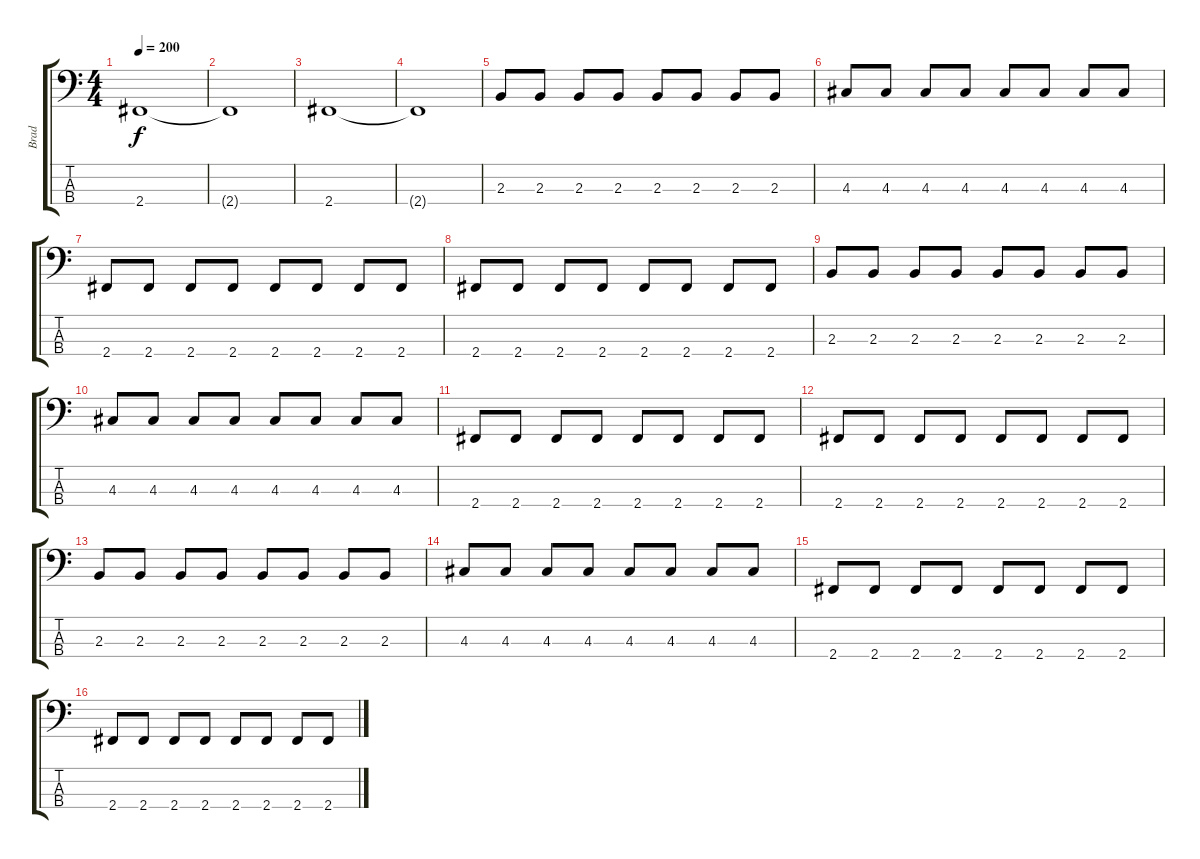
\track ("Brad" "Brad") {instrument electricbasspick}
\staff {score tabs}
\tuning (G2 D2 A1 E1) {hide}
\ts (4 4)
\tempo 200
\clef f4
\ks c
2.4.1{dy f} |
2.4{t}.1 |
2.4.1 |
2.4{t}.1 |
2.3.8 2.3.8 2.3.8 2.3.8 2.3.8 2.3.8 2.3.8 2.3.8 |
4.3.8 4.3.8 4.3.8 4.3.8 4.3.8 4.3.8 4.3.8 4.3.8 |
2.4.8 2.4.8 2.4.8 2.4.8 2.4.8 2.4.8 2.4.8 2.4.8 |
2.4.8 2.4.8 2.4.8 2.4.8 2.4.8 2.4.8 2.4.8 2.4.8 |
2.3.8 2.3.8 2.3.8 2.3.8 2.3.8 2.3.8 2.3.8 2.3.8 |
4.3.8 4.3.8 4.3.8 4.3.8 4.3.8 4.3.8 4.3.8 4.3.8 |
2.4.8 2.4.8 2.4.8 2.4.8 2.4.8 2.4.8 2.4.8 2.4.8 |
2.4.8 2.4.8 2.4.8 2.4.8 2.4.8 2.4.8 2.4.8 2.4.8 |
2.3.8 2.3.8 2.3.8 2.3.8 2.3.8 2.3.8 2.3.8 2.3.8 |
4.3.8 4.3.8 4.3.8 4.3.8 4.3.8 4.3.8 4.3.8 4.3.8 |
2.4.8 2.4.8 2.4.8 2.4.8 2.4.8 2.4.8 2.4.8 2.4.8 |
2.4.8 2.4.8 2.4.8 2.4.8 2.4.8 2.4.8 2.4.8 2.4.8
